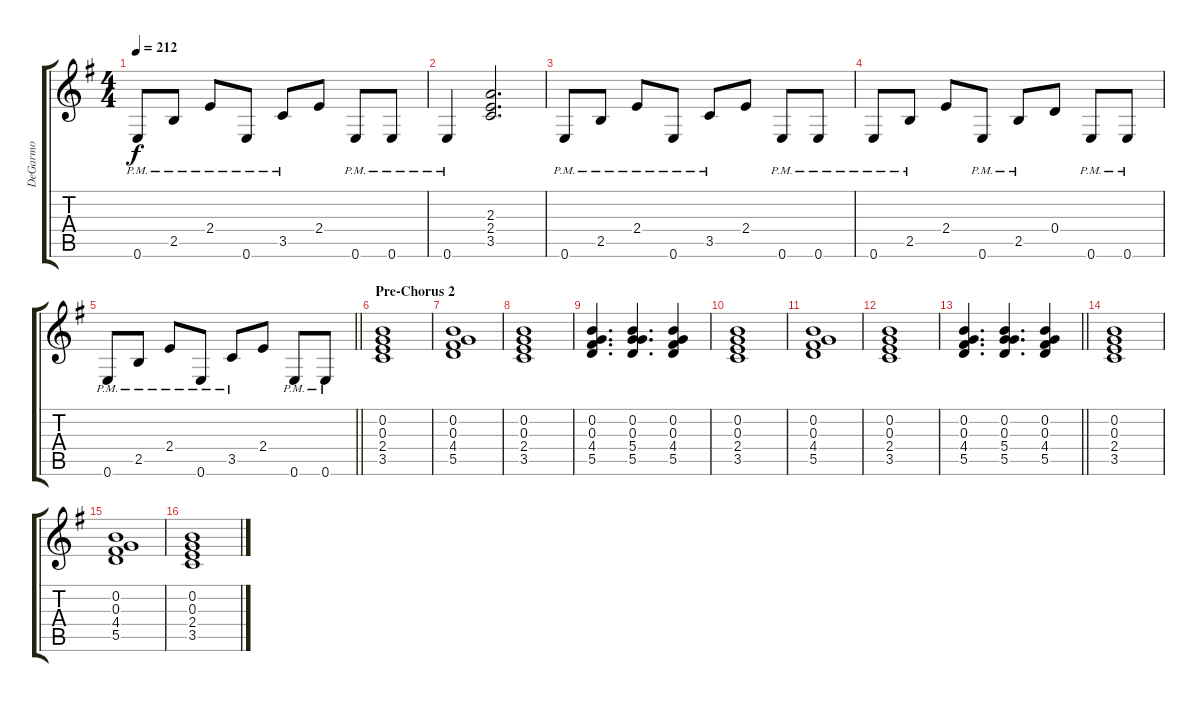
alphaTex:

\track ("DeGarmo" "DeGarmo") {instrument distortionguitar}
\staff {score tabs}
\tuning (E4 B3 G3 D3 A2 E2) {hide}
\ts (4 4)
\tempo 212
\clef g2
\ks g
0.6{pm}.8{dy f} 2.5{pm}.8 2.4{pm}.8 0.6{pm}.8 3.5{pm}.8 2.4.8 0.6{pm}.8 0.6{pm}.8 |
0.6{pm}.4 (2.3 2.4 3.5).2{d} |
0.6{pm}.8 2.5{pm}.8 2.4{pm}.8 0.6{pm}.8 3.5{pm}.8 2.4.8 0.6{pm}.8 0.6{pm}.8 |
0.6{pm}.8 2.5{pm}.8 2.4.8 0.6{pm}.8 2.5{pm}.8 0.4.8 0.6{pm}.8 0.6{pm}.8 |
\barLineRight lightlight
0.6{pm}.8 2.5{pm}.8 2.4{pm}.8 0.6{pm}.8 3.5{pm}.8 2.4.8 0.6{pm}.8 0.6{pm}.8 |
\section ("" "Pre-Chorus 2")
(0.2 0.3 2.4 3.5).1 |
(0.2 0.3 4.4 5.5).1 |
(0.2 0.3 2.4 3.5).1 |
(0.2 0.3 4.4 5.5).4{d} (0.2 0.3 5.4 5.5).4{d} (0.2 0.3 4.4 5.5).4 |
(0.2 0.3 2.4 3.5).1 |
(0.2 0.3 4.4 5.5).1 |
(0.2 0.3 2.4 3.5).1 |
\barLineRight lightlight
(0.2 0.3 4.4 5.5).4{d} (0.2 0.3 5.4 5.5).4{d} (0.2 0.3 4.4 5.5).4 |
(0.2 0.3 2.4 3.5).1 |
(0.2 0.3 4.4 5.5).1 |
(0.2 0.3 2.4 3.5).1
